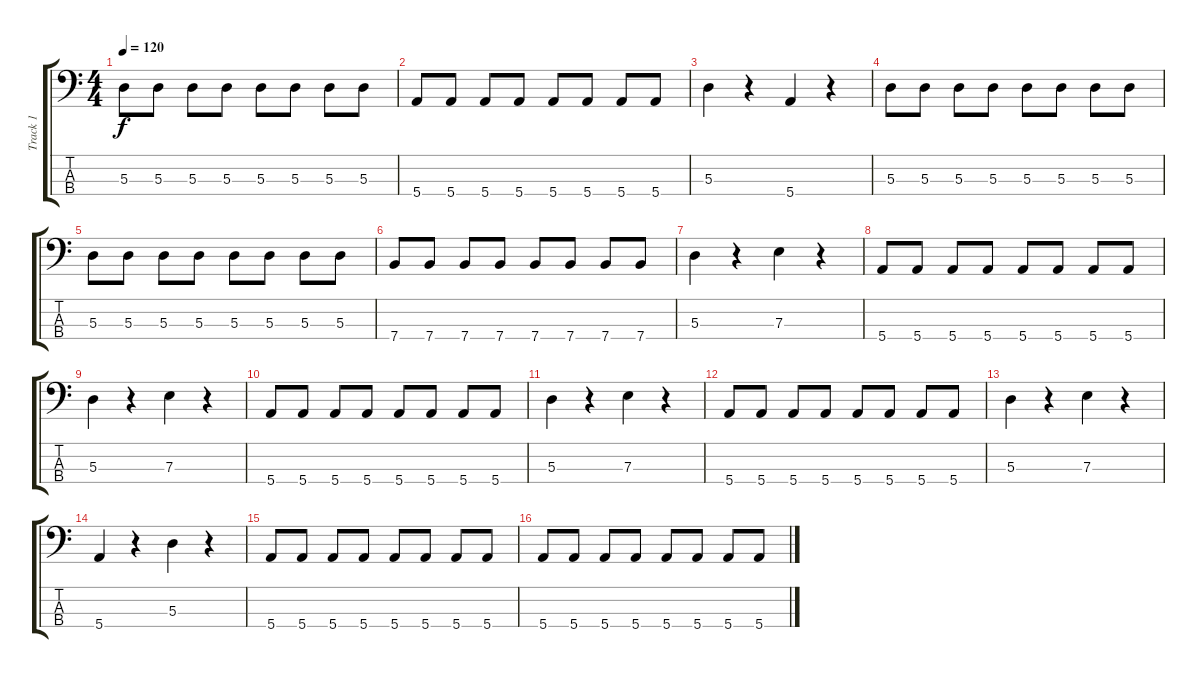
\track ("Track 1" "Track 1") {instrument electricbassfinger}
\staff {score tabs}
\tuning (G2 D2 A1 E1) {hide}
\ts (4 4)
\tempo 120
\clef f4
\ks c
5.3.8{dy f} 5.3.8 5.3.8 5.3.8 5.3.8 5.3.8 5.3.8 5.3.8 |
5.4.8 5.4.8 5.4.8 5.4.8 5.4.8 5.4.8 5.4.8 5.4.8 |
5.3.4 r.4 5.4.4 r.4 |
5.3.8 5.3.8 5.3.8 5.3.8 5.3.8 5.3.8 5.3.8 5.3.8 |
5.3.8 5.3.8 5.3.8 5.3.8 5.3.8 5.3.8 5.3.8 5.3.8 |
7.4.8 7.4.8 7.4.8 7.4.8 7.4.8 7.4.8 7.4.8 7.4.8 |
5.3.4 r.4 7.3.4 r.4 |
5.4.8 5.4.8 5.4.8 5.4.8 5.4.8 5.4.8 5.4.8 5.4.8 |
5.3.4 r.4 7.3.4 r.4 |
5.4.8 5.4.8 5.4.8 5.4.8 5.4.8 5.4.8 5.4.8 5.4.8 |
5.3.4 r.4 7.3.4 r.4 |
5.4.8 5.4.8 5.4.8 5.4.8 5.4.8 5.4.8 5.4.8 5.4.8 |
5.3.4 r.4 7.3.4 r.4 |
5.4.4 r.4 5.3.4 r.4 |
5.4.8 5.4.8 5.4.8 5.4.8 5.4.8 5.4.8 5.4.8 5.4.8 |
5.4.8 5.4.8 5.4.8 5.4.8 5.4.8 5.4.8 5.4.8 5.4.8
